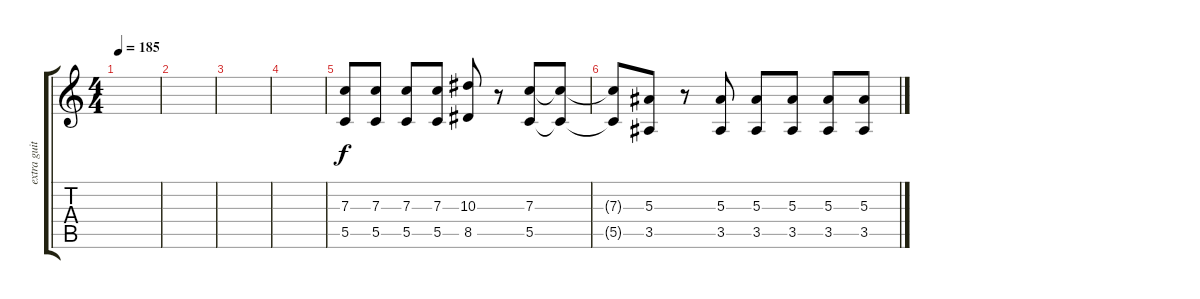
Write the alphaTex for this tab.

\track ("extra guitar" "extra guit") {instrument distortionguitar}
\staff {score tabs}
\tuning (D4 A3 F3 C3 G2 C2) {hide}
\ts (4 4)
\tempo 185
\clef g2
\ks c
|
|
|
|
(7.3 5.5).8 (7.3 5.5).8 (7.3 5.5).8 (7.3 5.5).8 (10.3 8.5).8 r.8 (7.3 5.5).8 (7.3{t} 5.5{t}).8 |
(7.3{t} 5.5{t}).8 (5.3 3.5).8 r.8 (5.3 3.5).8 (5.3 3.5).8 (5.3 3.5).8 (5.3 3.5).8 (5.3 3.5).8
